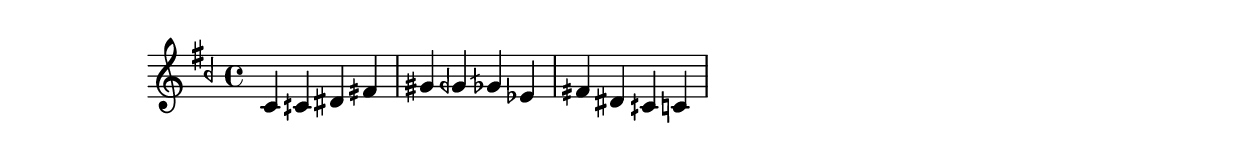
%% Do not edit this file; it is auto-generated from input/new
%% This file is in the public domain.
\version "2.11.50"
\header {
  lsrtags = "pitches"
  texidoc = "Makam is a type of melody from Turkey using 1/9th-tone
microtonal alterations.  Consult the initialization file
@code{makam-init.ly} (see the `Learning Manual @version{},
4.6.3 Other sources of information' for the location of this file)
for details of pitch names and alterations."
  doctitle = "Makam"
} % begin verbatim

% Initialize makam settings
\include "makam-init.ly"

\relative c' {
  \set Staff.keySignature = #`((3 . ,BAKIYE) (6 . ,(- KOMA)))
  c4 cc db fk
  gbm4 gfc gfb efk
  fk4 db cc c
}
